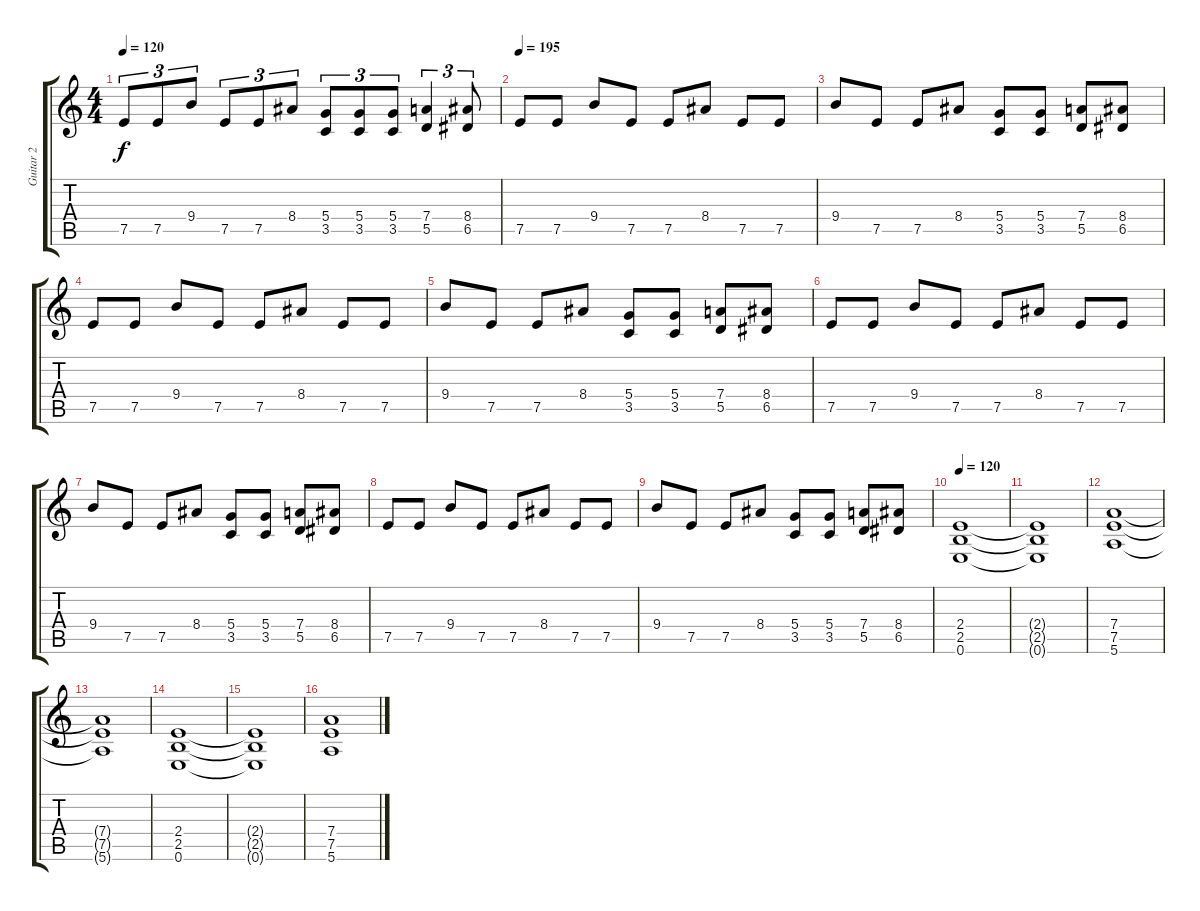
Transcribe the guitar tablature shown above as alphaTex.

\track ("Guitar 2" "Guitar 2") {instrument distortionguitar}
\staff {score tabs}
\tuning (E4 B3 G3 D3 A2 E2) {hide}
\ts (4 4)
\tempo 120
\clef g2
\ks c
7.5.8{tu (3 2) dy f} 7.5.8{tu (3 2)} 9.4.8{tu (3 2)} 7.5.8{tu (3 2)} 7.5.8{tu (3 2)} 8.4.8{tu (3 2)} (5.4 3.5).8{tu (3 2)} (5.4 3.5).8{tu (3 2)} (5.4 3.5).8{tu (3 2)} (7.4 5.5).4{tu (3 2)} (8.4 6.5).8{tu (3 2)} |
\tempo 195
7.5.8 7.5.8 9.4.8 7.5.8 7.5.8 8.4.8 7.5.8 7.5.8 |
9.4.8 7.5.8 7.5.8 8.4.8 (5.4 3.5).8 (5.4 3.5).8 (7.4 5.5).8 (8.4 6.5).8 |
7.5.8 7.5.8 9.4.8 7.5.8 7.5.8 8.4.8 7.5.8 7.5.8 |
9.4.8 7.5.8 7.5.8 8.4.8 (5.4 3.5).8 (5.4 3.5).8 (7.4 5.5).8 (8.4 6.5).8 |
7.5.8 7.5.8 9.4.8 7.5.8 7.5.8 8.4.8 7.5.8 7.5.8 |
9.4.8 7.5.8 7.5.8 8.4.8 (5.4 3.5).8 (5.4 3.5).8 (7.4 5.5).8 (8.4 6.5).8 |
7.5.8 7.5.8 9.4.8 7.5.8 7.5.8 8.4.8 7.5.8 7.5.8 |
9.4.8 7.5.8 7.5.8 8.4.8 (5.4 3.5).8 (5.4 3.5).8 (7.4 5.5).8 (8.4 6.5).8 |
\tempo 120
(2.4 2.5 0.6).1 |
(2.4{t} 2.5{t} 0.6{t}).1 |
(7.4 7.5 5.6).1 |
(7.4{t} 7.5{t} 5.6{t}).1 |
(2.4 2.5 0.6).1 |
(2.4{t} 2.5{t} 0.6{t}).1 |
(7.4 7.5 5.6).1
